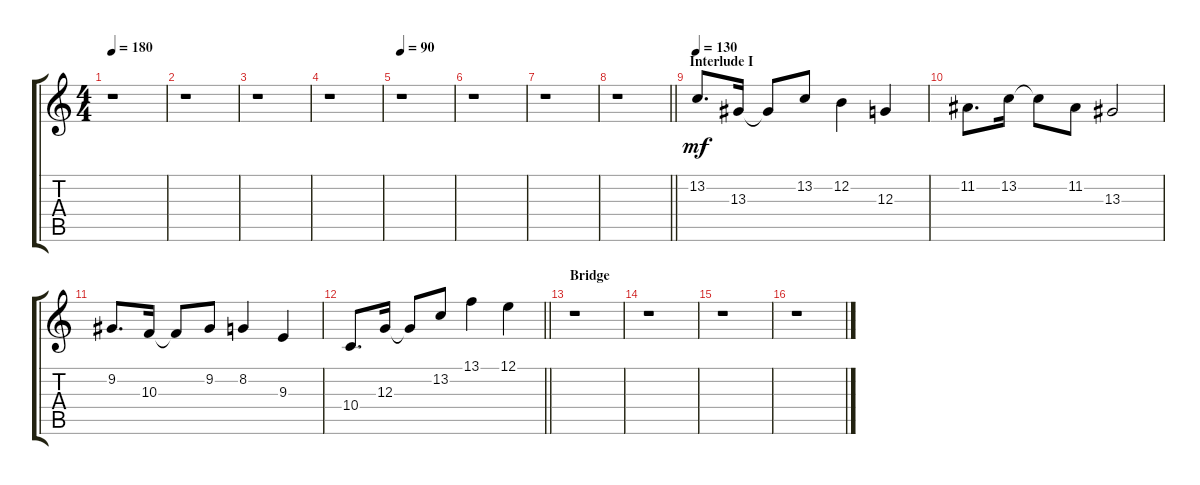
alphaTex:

\track "" {instrument vibraphone}
\staff {score tabs}
\tuning (E4 B3 G3 D3 A2 E2) {hide}
\ts (4 4)
\tempo 180
\clef g2
\ks c
r.1{dy mf} |
r.1 |
r.1 |
r.1 |
\tempo 90
r.1 |
r.1 |
r.1 |
\barLineRight lightlight
r.1 |
\section ("" "Interlude I")
\tempo 130
13.2.8{d volume 12 balance 4} 13.3.16{balance 12} 13.3{t}.8 13.2.8{balance 4} 12.2.4{balance 12} 12.3.4 |
11.2.8{d} 13.2.16{balance 4} 13.2{t}.8 11.2.8{balance 12} 13.3.2 |
9.2.8{d} 10.3.16 10.3{t}.8 9.2.8 8.2.4 9.3.4 |
\barLineRight lightlight
10.4.8{d} 12.3.16 12.3{t}.8 13.2.8{balance 8} 13.1.4{balance 5} 12.1.4{balance 2} |
\section ("" "Bridge")
r.1 |
r.1 |
r.1 |
r.1
